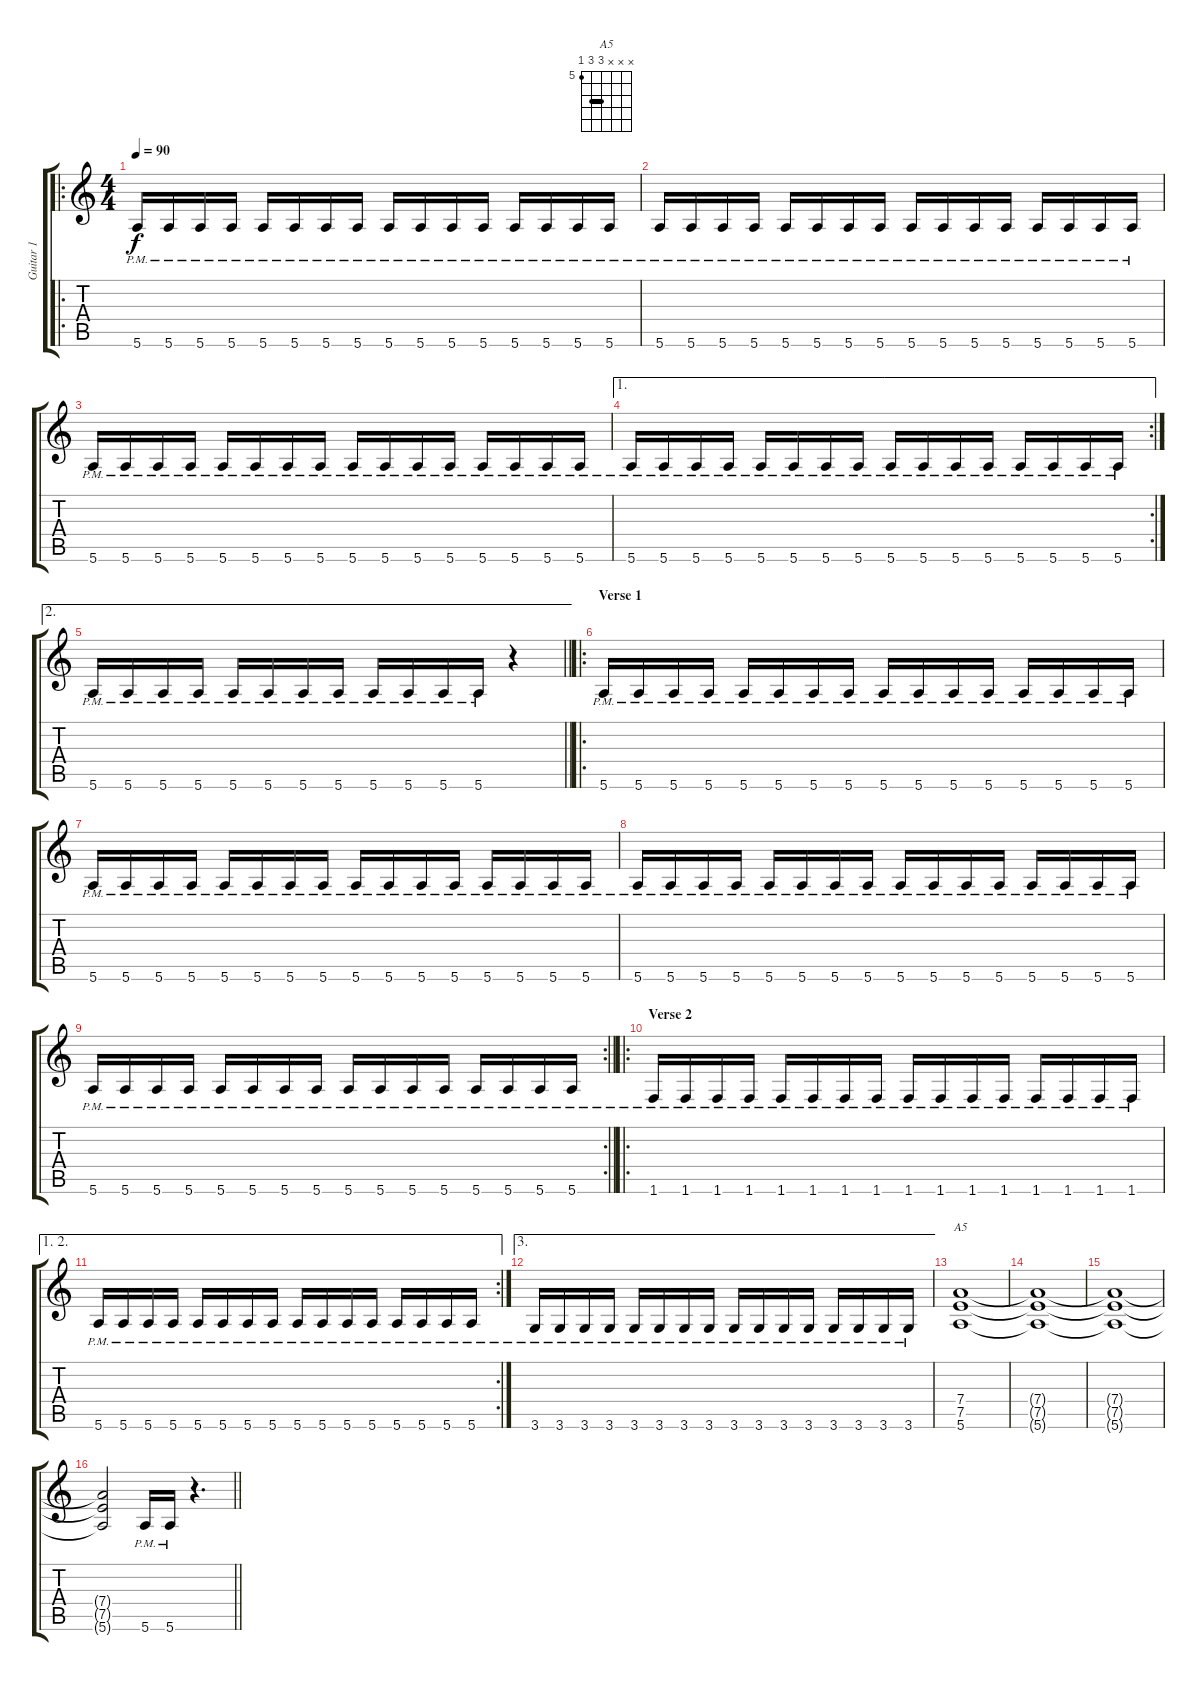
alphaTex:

\track ("Guitar 1" "Guitar 1") {instrument distortionguitar}
\staff {score tabs}
\tuning (E4 B3 G3 D3 A2 E2) {hide}
\chord ("A5" x x x 7 7 5) {firstfret 5 barre 7}
\ro
\ts (4 4)
\tempo 90
\clef g2
\ks c
5.6{pm}.16{dy f} 5.6{pm}.16 5.6{pm}.16 5.6{pm}.16 5.6{pm}.16 5.6{pm}.16 5.6{pm}.16 5.6{pm}.16 5.6{pm}.16 5.6{pm}.16 5.6{pm}.16 5.6{pm}.16 5.6{pm}.16 5.6{pm}.16 5.6{pm}.16 5.6{pm}.16 |
5.6{pm}.16 5.6{pm}.16 5.6{pm}.16 5.6{pm}.16 5.6{pm}.16 5.6{pm}.16 5.6{pm}.16 5.6{pm}.16 5.6{pm}.16 5.6{pm}.16 5.6{pm}.16 5.6{pm}.16 5.6{pm}.16 5.6{pm}.16 5.6{pm}.16 5.6{pm}.16 |
5.6{pm}.16 5.6{pm}.16 5.6{pm}.16 5.6{pm}.16 5.6{pm}.16 5.6{pm}.16 5.6{pm}.16 5.6{pm}.16 5.6{pm}.16 5.6{pm}.16 5.6{pm}.16 5.6{pm}.16 5.6{pm}.16 5.6{pm}.16 5.6{pm}.16 5.6{pm}.16 |
\ae 1
\rc 2
5.6{pm}.16 5.6{pm}.16 5.6{pm}.16 5.6{pm}.16 5.6{pm}.16 5.6{pm}.16 5.6{pm}.16 5.6{pm}.16 5.6{pm}.16 5.6{pm}.16 5.6{pm}.16 5.6{pm}.16 5.6{pm}.16 5.6{pm}.16 5.6{pm}.16 5.6{pm}.16 |
\ae 2
\barLineRight lightlight
5.6{pm}.16 5.6{pm}.16 5.6{pm}.16 5.6{pm}.16 5.6{pm}.16 5.6{pm}.16 5.6{pm}.16 5.6{pm}.16 5.6{pm}.16 5.6{pm}.16 5.6{pm}.16 5.6{pm}.16 r.4 |
\ro
\section ("" "Verse 1")
5.6{pm}.16 5.6{pm}.16 5.6{pm}.16 5.6{pm}.16 5.6{pm}.16 5.6{pm}.16 5.6{pm}.16 5.6{pm}.16 5.6{pm}.16 5.6{pm}.16 5.6{pm}.16 5.6{pm}.16 5.6{pm}.16 5.6{pm}.16 5.6{pm}.16 5.6{pm}.16 |
5.6{pm}.16 5.6{pm}.16 5.6{pm}.16 5.6{pm}.16 5.6{pm}.16 5.6{pm}.16 5.6{pm}.16 5.6{pm}.16 5.6{pm}.16 5.6{pm}.16 5.6{pm}.16 5.6{pm}.16 5.6{pm}.16 5.6{pm}.16 5.6{pm}.16 5.6{pm}.16 |
5.6{pm}.16 5.6{pm}.16 5.6{pm}.16 5.6{pm}.16 5.6{pm}.16 5.6{pm}.16 5.6{pm}.16 5.6{pm}.16 5.6{pm}.16 5.6{pm}.16 5.6{pm}.16 5.6{pm}.16 5.6{pm}.16 5.6{pm}.16 5.6{pm}.16 5.6{pm}.16 |
\rc 2
\barLineRight lightlight
5.6{pm}.16 5.6{pm}.16 5.6{pm}.16 5.6{pm}.16 5.6{pm}.16 5.6{pm}.16 5.6{pm}.16 5.6{pm}.16 5.6{pm}.16 5.6{pm}.16 5.6{pm}.16 5.6{pm}.16 5.6{pm}.16 5.6{pm}.16 5.6{pm}.16 5.6{pm}.16 |
\ro
\section ("" "Verse 2")
1.6{pm}.16 1.6{pm}.16 1.6{pm}.16 1.6{pm}.16 1.6{pm}.16 1.6{pm}.16 1.6{pm}.16 1.6{pm}.16 1.6{pm}.16 1.6{pm}.16 1.6{pm}.16 1.6{pm}.16 1.6{pm}.16 1.6{pm}.16 1.6{pm}.16 1.6{pm}.16 |
\ae (1 2)
\rc 2
5.6{pm}.16 5.6{pm}.16 5.6{pm}.16 5.6{pm}.16 5.6{pm}.16 5.6{pm}.16 5.6{pm}.16 5.6{pm}.16 5.6{pm}.16 5.6{pm}.16 5.6{pm}.16 5.6{pm}.16 5.6{pm}.16 5.6{pm}.16 5.6{pm}.16 5.6{pm}.16 |
\ae 3
3.6{pm}.16 3.6{pm}.16 3.6{pm}.16 3.6{pm}.16 3.6{pm}.16 3.6{pm}.16 3.6{pm}.16 3.6{pm}.16 3.6{pm}.16 3.6{pm}.16 3.6{pm}.16 3.6{pm}.16 3.6{pm}.16 3.6{pm}.16 3.6{pm}.16 3.6{pm}.16 |
(7.4 7.5 5.6).1{ch "A5"} |
(7.4{t} 7.5{t} 5.6{t}).1 |
(7.4{t} 7.5{t} 5.6{t}).1 |
\barLineRight lightlight
(7.4{t} 7.5{t} 5.6{t}).2 5.6{pm}.16 5.6{pm}.16 r.4{d}
